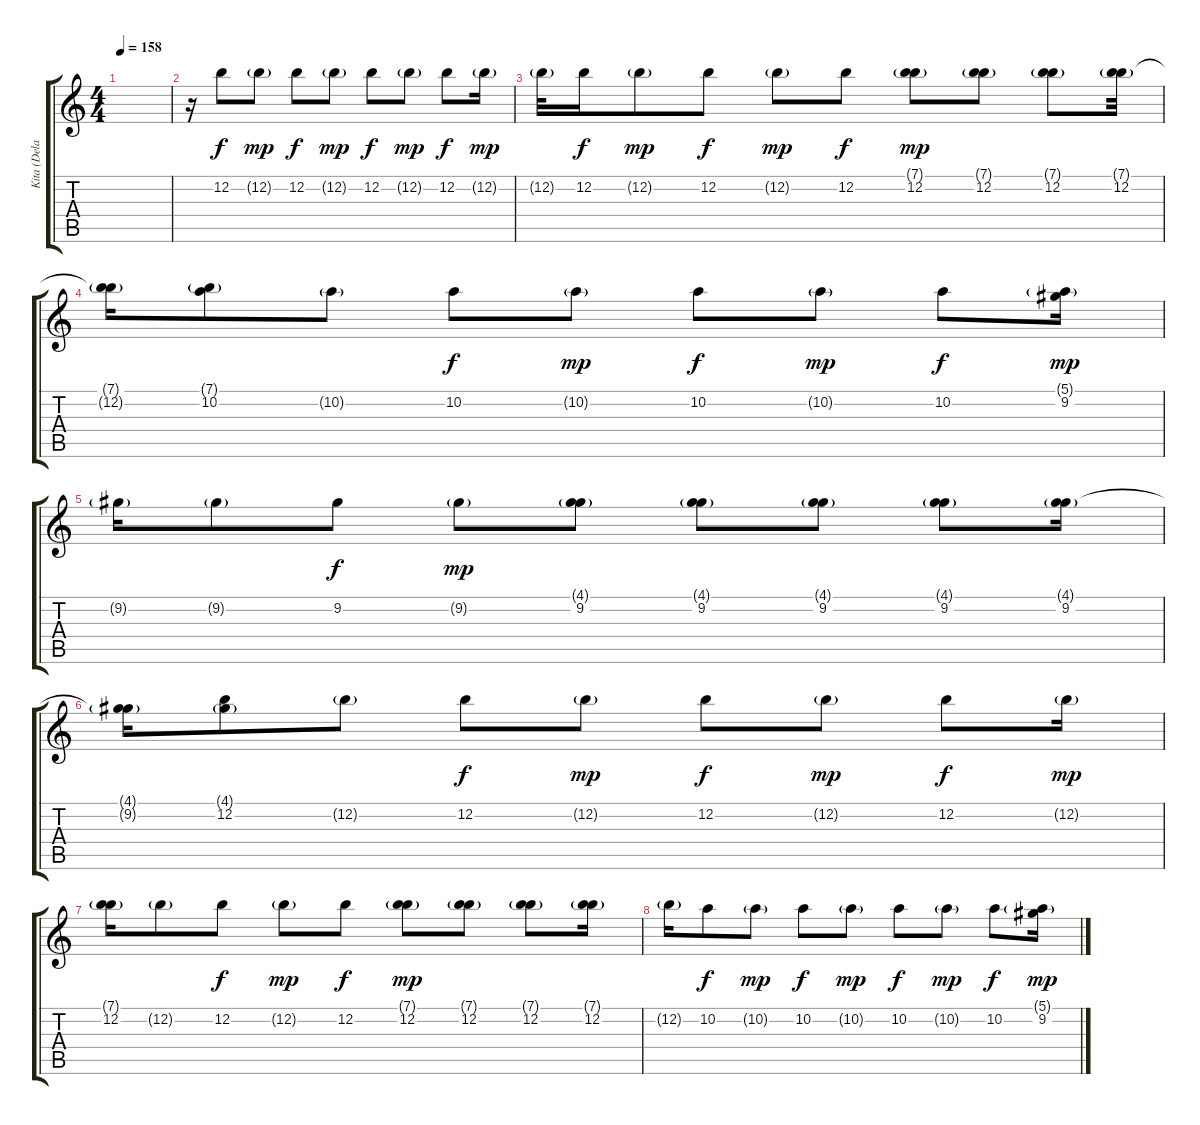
\track ("Kita (Delay)" "Kita (Dela") {instrument overdrivenguitar}
\staff {score tabs}
\tuning (E4 B3 G3 D3 A2 E2) {hide}
\ts (4 4)
\tempo 158
\clef g2
\ks c
|
r.16 12.2.8 12.2{g}.8{dy mp} 12.2.8{dy f} 12.2{g}.8{dy mp} 12.2.8{dy f} 12.2{g}.8{dy mp} 12.2.8{dy f} 12.2{g}.16{dy mp} |
12.2{g}.32 12.2.16{dy f} 12.2{g}.8{dy mp} 12.2.8{dy f} 12.2{g}.8{dy mp} 12.2.8{dy f} (7.1{g} 12.2).8{dy mp} (7.1{g} 12.2).8 (7.1{g} 12.2).8 (7.1{g} 12.2).32 |
(7.1{g} 12.2{t}).16 (7.1{g} 10.2).8 10.2{g}.8 10.2.8{dy f} 10.2{g}.8{dy mp} 10.2.8{dy f} 10.2{g}.8{dy mp} 10.2.8{dy f} (5.1{g} 9.2).16{dy mp} |
9.2{g}.16 9.2{g}.8 9.2.8{dy f} 9.2{g}.8{dy mp} (4.1{g} 9.2).8 (4.1{g} 9.2).8 (4.1{g} 9.2).8 (4.1{g} 9.2).8 (4.1{g} 9.2).16 |
(4.1{g} 9.2{t}).16 (4.1{g} 12.2).8 12.2{g}.8 12.2.8{dy f} 12.2{g}.8{dy mp} 12.2.8{dy f} 12.2{g}.8{dy mp} 12.2.8{dy f} 12.2{g}.16{dy mp} |
(7.1{g} 12.2).16 12.2{g}.8 12.2.8{dy f} 12.2{g}.8{dy mp} 12.2.8{dy f} (7.1{g} 12.2).8{dy mp} (7.1{g} 12.2).8 (7.1{g} 12.2).8 (7.1{g} 12.2).16 |
12.2{g}.16 10.2.8{dy f} 10.2{g}.8{dy mp} 10.2.8{dy f} 10.2{g}.8{dy mp} 10.2.8{dy f} 10.2{g}.8{dy mp} 10.2.8{dy f} (5.1{g} 9.2).16{dy mp}
